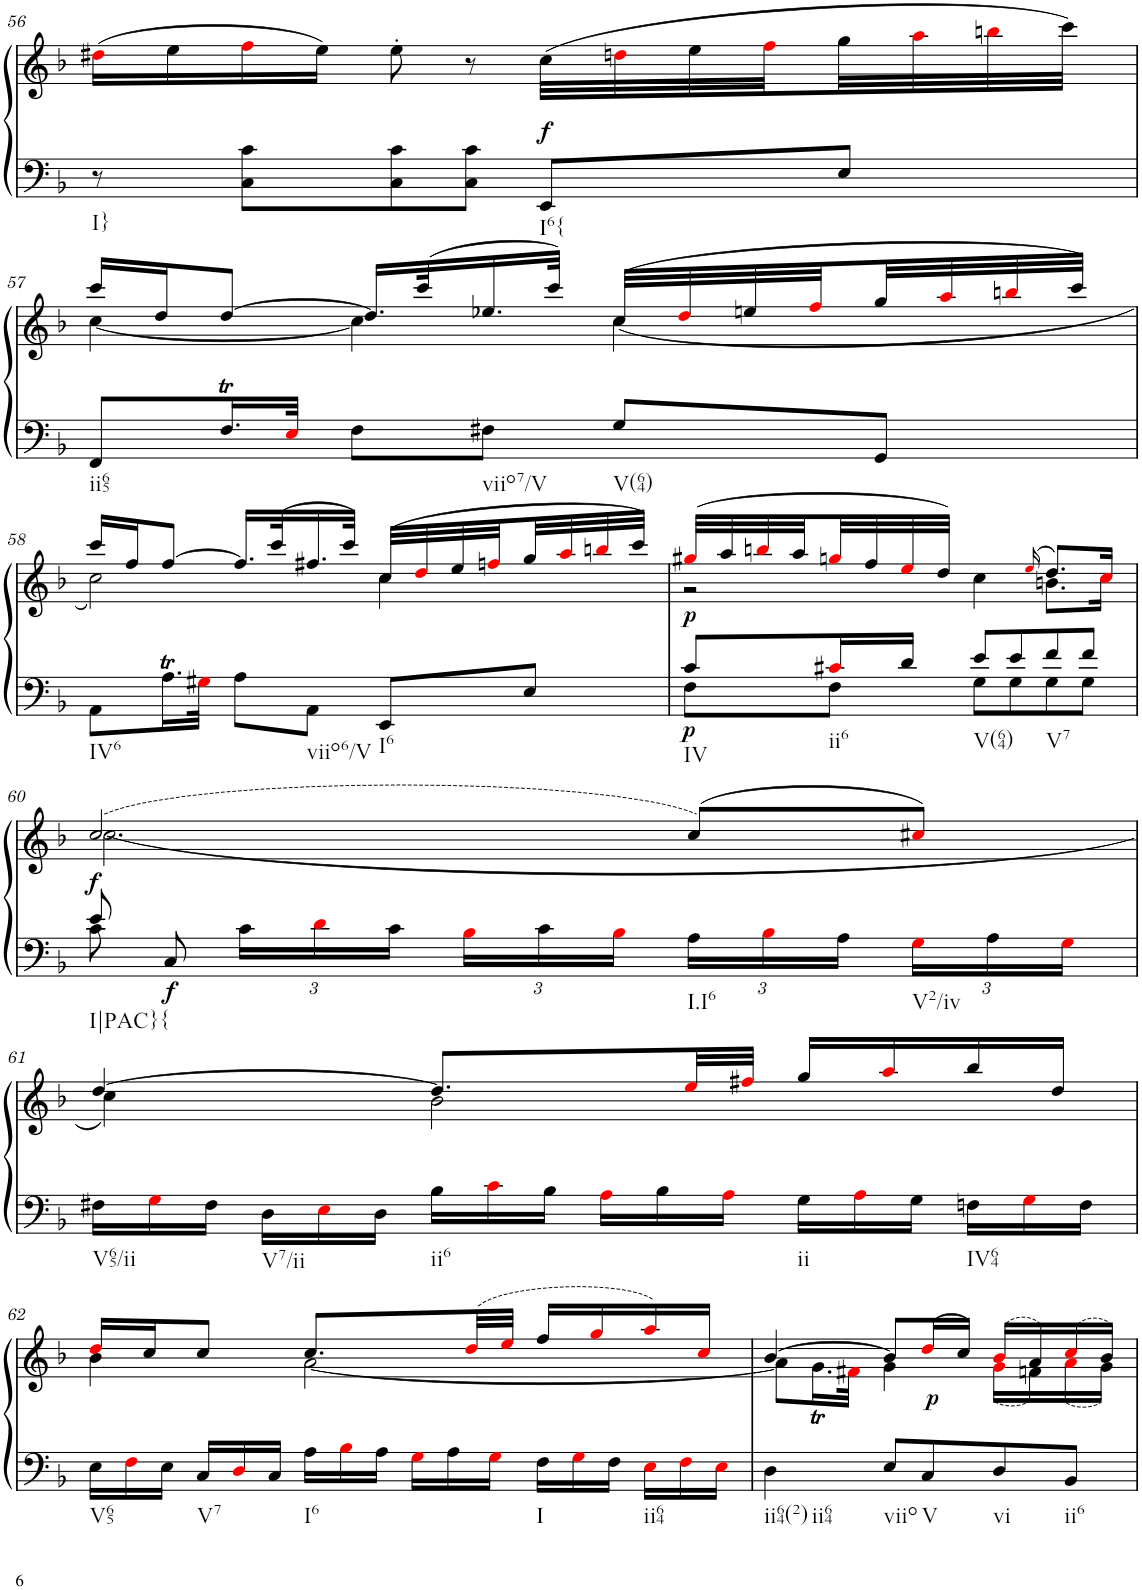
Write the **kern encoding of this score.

**kern	**kern	**dynam
*part1	*part1	*part1
*staff2	*staff1	*staff1/2
*I"Klavier linke Hand	*	*
!!LO:PB:g=z
*clefF4	*clefG2	*
*k[b-]	*k[b-]	*
*M3/4	*M3/4	*
=56	=56	=56
!LO:TX:b:t=I}	!	!
8r	(16dd#Xi\LL	.
.	16ee\	.
8C\ 8c\L	16ffi\	.
.	16ee\JJ)	.
8C\ 8c\	8ee'\	.
8C\ 8c\J	8r	.
!LO:TX:b:t=I6{	!	!
!	!	!LO:DY:a=2
8EE/L	(32cc\LLL	f
.	32ddni\	.
.	32ee\	.
.	32ffi\	.
8E/J	32gg\	.
.	32aai\	.
.	32bbni\	.
.	32ccc\JJJ)	.
!!LO:LB:g=z
=57	=57	=57
*	*^	*
!LO:TX:b:t=ii65	!	!	!
8FF/L	16ccc/LL	[4cc\	.
.	16dd/J	.	.
16.FT/L	[8dd/J	.	.
32Ei/JJk	.	.	.
8F\L	16.dd/LL]	4cc\]	.
.	(32ccc/K	.	.
!LO:TX:b:t=viio7/V	!	!	!
8F#X\J	16.ee-X/	.	.
.	32ccc/JJk)	.	.
!LO:TX:b:t=V(64)	!	!	!
8G/L	((<32cc/LLL	4cc\	.
.	32ddi/	.	.
.	32een/	.	.
.	32ffi/	.	.
8GG/J	32gg/	.	.
.	32aai/	.	.
.	32bbni/	.	.
.	32ccc/JJJ)	.	.
!!LO:LB:g=z	!!
=58	=58	=58	=58
!LO:TX:b:t=IV6	!	!	!
8AA\L	16ccc/LL	2cc\)	.
.	16ff/J	.	.
16.At\L	[8ff/J	.	.
32G#Xi\JJk	.	.	.
8A\L	16.ff/LL]	.	.
.	(32ccc/K	.	.
!LO:TX:b:t=viio6/V	!	!	!
8AA\J	16.ff#X/	.	.
.	32ccc/JJk)	.	.
!LO:TX:b:t=I6	!	!	!
8EE/L	(32cc/LLL	4cc\	.
.	32ddi/	.	.
.	32ee/	.	.
.	32ffni/	.	.
8E/J	32gg/	.	.
.	32aai/	.	.
.	32bbni/	.	.
.	32ccc/JJJ)	.	.
=59	=59	=59	=59
*^	*	*	*
!LO:TX:b:t=IV	!	!	!	!
!	!	!	!	!LO:DY:b=2
!	!	!	!	!LO:DY:n=1:b
8c/L	8F\L	(>32gg#Xi/LLL	2r	p p
.	.	32aa/	.	.
.	.	32bbni/	.	.
.	.	32aa/	.	.
!LO:TX:b:t=ii6	!	!	!	!
16c#Xi/L	8F\J	32ggni/	.	.
.	.	32ff/	.	.
16d/JJ	.	32eei/	.	.
.	.	32dd/JJJ)	.	.
!LO:TX:b:t=V(64)	!	!	!	!
8e/L	8G\L	4cc\	.	.
8e/	8G\	.	.	.
.	.	(>16qeei/	.	.
!LO:TX:b:t=V7	!	!	!	!
8f/	8G\	8.dd/L)	8.bn\L	.
8f/J	8G\J	.	.	.
.	.	16cci/Jk	16cci\Jk	.
!!LO:LB:g=z	!!
=60	=60	=60	=60	=60
!LO:TX:b:t=I|PAC}{	!	!	!	!
!	!	!	!	!LO:DY:b
8e/	8c\	(2cc/	(2.cc\	f
!	!	!	!	!LO:DY:b=2
8C/	2ryy	.	.	f
*Xbrackettup	*	*	*	*
24c\LL	.	.	.	.
24di\	.	.	.	.
24c\JJ	.	.	.	.
24B-i\LL	.	.	.	.
24c\	.	.	.	.
24B-i\JJ	.	.	.	.
!LO:TX:b:t=I.I6	!	!	!	!
24A\LL	.	(8cc/L)	.	.
24B-i\	.	.	.	.
24A\JJ	.	.	.	.
!LO:TX:b:t=V2/iv	!	!	!	!
24Gi\LL	8ryy	8cc#Xi/J)	.	.
24A\	.	.	.	.
24Gi\JJ	.	.	.	.
*v	*v	*	*	*
!!LO:LB:g=z	!!
=61	=61	=61	=61
*Xtuplet	*	*	*
!LO:TX:b:t=V65/ii	!	!	!
24F#X\LL	[4dd/	4cc\)	.
24Gi\	.	.	.
24F#\JJ	.	.	.
!LO:TX:b:t=V7/ii	!	!	!
24D\LL	.	.	.
24Ei\	.	.	.
24D\JJ	.	.	.
!LO:TX:b:t=ii6	!	!	!
24B-\LL	8.dd/L]	2b-\	.
24ci\	.	.	.
24B-\JJ	.	.	.
24Ai\LL	.	.	.
24B-\	.	.	.
.	32eei/LL	.	.
24Ai\JJ	.	.	.
.	32ff#Xi/JJJ	.	.
!LO:TX:b:t=ii	!	!	!
24G\LL	16gg/LL	.	.
24Ai\	.	.	.
.	16aai/	.	.
24G\JJ	.	.	.
!LO:TX:b:t=IV64	!	!	!
24Fn\LL	16bb-/	.	.
24Gi\	.	.	.
.	16dd/JJ	.	.
24F\JJ	.	.	.
!!LO:LB:g=z	!!
=62	=62	=62	=62
!LO:TX:b:t=V65	!	!	!
24E\LL	16ddi/LL	4b-\	.
24Fi\	.	.	.
.	16cc/J	.	.
24E\JJ	.	.	.
!LO:TX:b:t=V7	!	!	!
24C/LL	8cc/J	.	.
24Di/	.	.	.
24C/JJ	.	.	.
!LO:TX:b:t=I6	!	!	!
24A\LL	8.cc/L	[2a\	.
24B-i\	.	.	.
24A\JJ	.	.	.
24Gi\LL	.	.	.
24A\	.	.	.
.	(32ddi/LL	.	.
24Gi\JJ	.	.	.
.	32eei/JJJ	.	.
!LO:TX:b:t=I	!	!	!
24F\LL	16ff/LL	.	.
24Gi\	.	.	.
.	16ggi/	.	.
24F\JJ	.	.	.
!LO:TX:b:t=ii64	!	!	!
24Ei\LL	16aai/)	.	.
24Fi\	.	.	.
.	16cci/JJ	.	.
24Ei\JJ	.	.	.
=63	=63	=63	=63
!LO:TX:b:t=ii64(2)	!	!	!
!LO:TX:b:t=ii64	!	!	!
4D\	[4b-/	8a\L]	.
.	.	16.gT\L	.
.	.	32f#Xi\JJk	.
!LO:TX:b:t=viio	!	!	!
8E/L	8b-/L]	4g\	.
!LO:TX:b:t=V	!	!	!
!	!	!	!LO:DY:b
8C/	(16ddi/L	.	p
.	16cc/JJ)	.	.
!LO:TX:b:t=vi	!	!	!
8D/	(16b-i/LL	(16gi\LL	.
.	16a/)	16fn\)	.
!LO:TX:b:t=ii6	!	!	!
8BB-/J	(16cci/	(16ai\	.
.	16b-/JJ)	16g\JJ)	.
*	*v	*v	*
=	=	=
*-	*-	*-
